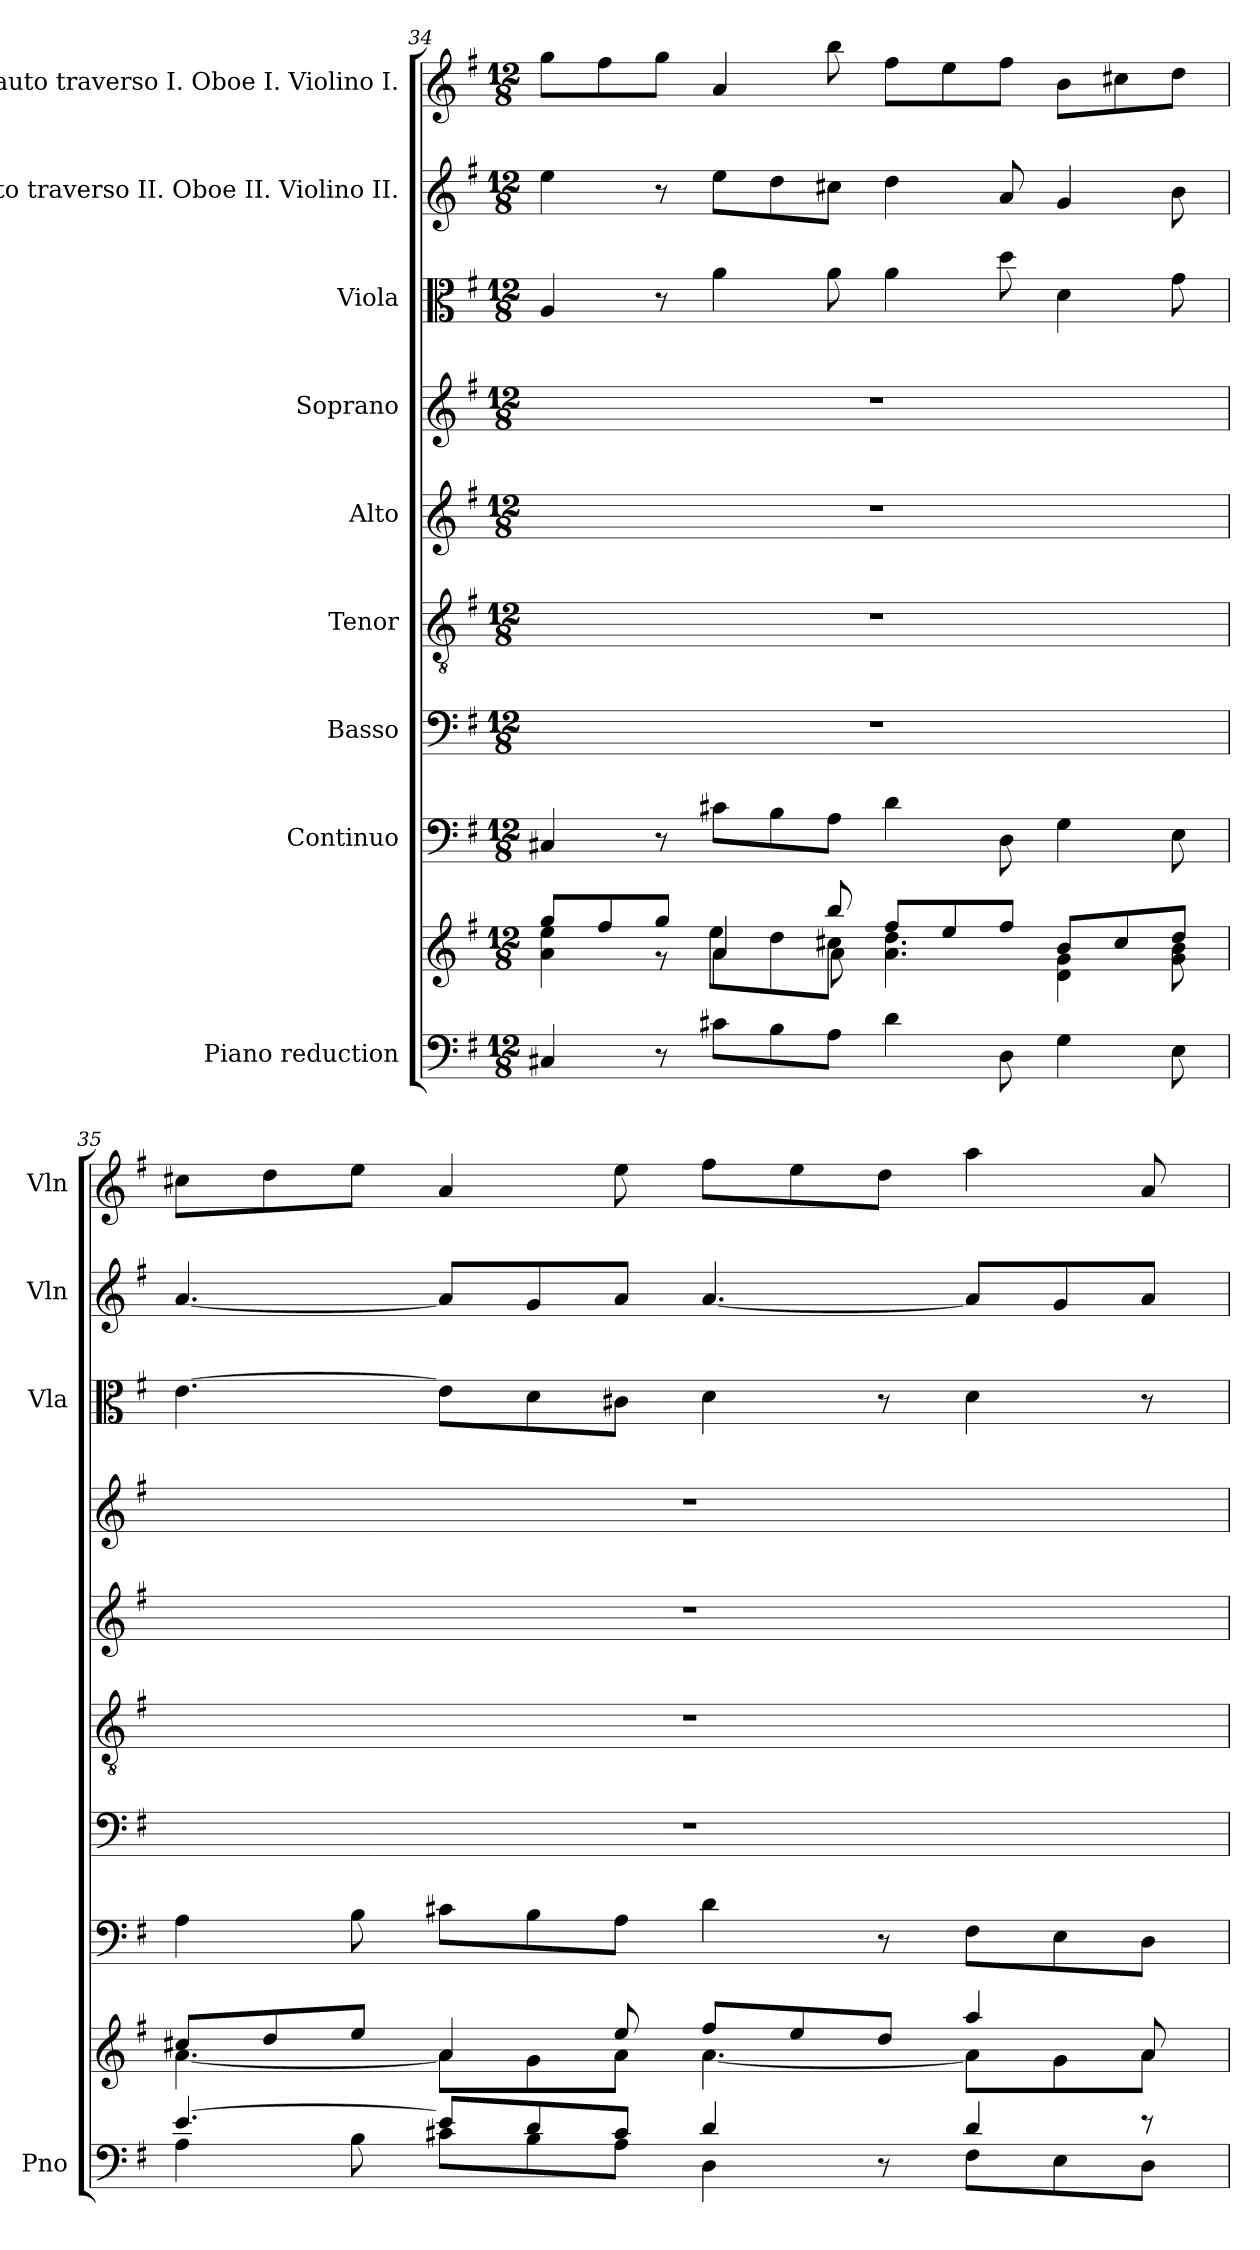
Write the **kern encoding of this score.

**kern	**kern	**kern	**kern	**kern	**kern	**kern	**kern	**kern	**kern
*part9	*part9	*part8	*part7	*part6	*part5	*part4	*part3	*part2	*part1
*staff10	*staff9	*staff8	*staff7	*staff6	*staff5	*staff4	*staff3	*staff2	*staff1
*I"Piano reduction	*	*I"Continuo	*I"Basso	*I"Tenor	*I"Alto	*I"Soprano	*I"Viola	*I"Flauto traverso II. Oboe II. Violino II.	*I"Flauto traverso I. Oboe I. Violino I.
*I'Pno	*	*	*	*	*	*	*I'Vla	*I'Vln	*I'Vln
*clefF4	*clefG2	*clefF4	*clefF4	*clefGv2	*clefG2	*clefG2	*clefC3	*clefG2	*clefG2
*k[f#]	*k[f#]	*k[f#]	*k[f#]	*k[f#]	*k[f#]	*k[f#]	*k[f#]	*k[f#]	*k[f#]
*M12/8	*M12/8	*M12/8	*M12/8	*M12/8	*M12/8	*M12/8	*M12/8	*M12/8	*M12/8
=34	=34	=34	=34	=34	=34	=34	=34	=34	=34
*	*^	*	*	*	*	*	*	*	*
*	*	*^	*	*	*	*	*	*	*	*
4C#X/	8gg/L	4a\ 4ee\	4.ryy	4C#X/	1.r	1.r	1.r	1.r	4A/	4ee\	8gg\L
.	8ff#/	.	.	.	.	.	.	.	.	.	8ff#\
8r	8gg/J	8r	.	8r	.	.	.	.	8r	8r	8gg\J
8c#X\L	4a/	8ee\L	4a\	8c#X\L	.	.	.	.	4a\	8ee\L	4a/
8B\	.	8dd\	.	8B\	.	.	.	.	.	8dd\	.
8A\J	8bb/	8cc#X\J	8a\	8A\J	.	.	.	.	8a\	8cc#X\J	8bb\
4d\	8ff#/L	4.a\ 4.dd\	4ryy	4d\	.	.	.	.	4a\	4dd\	8ff#\L
.	8ee/	.	.	.	.	.	.	.	.	.	8ee\
8D\	8ff#/J	.	2ryy	8D\	.	.	.	.	8dd\	8a/	8ff#\J
4G\	8b/L	4d\ 4g\	.	4G\	.	.	.	.	4d\	4g/	8b\L
.	8cc#/	.	.	.	.	.	.	.	.	.	8cc#X\
8E\	8dd/J	8g\ 8b\	.	8E\	.	.	.	.	8g\	8b\	8dd\J
*	*	*v	*v	*	*	*	*	*	*	*	*
=35	=35	=35	=35	=35	=35	=35	=35	=35	=35	=35
*^	*	*	*	*	*	*	*	*	*	*
[4.e/	4A\	8cc#X/L	[4.a\	4A\	1.r	1.r	1.r	1.r	[4.e\	[4.a/	8cc#X\L
.	.	8dd/	.	.	.	.	.	.	.	.	8dd\
.	8B\	8ee/J	.	8B\	.	.	.	.	.	.	8ee\J
8e/L]	8c#X\L	4a/	8a\L]	8c#X\L	.	.	.	.	8e\L]	8a/L]	4a/
8d/	8B\	.	8g\	8B\	.	.	.	.	8d\	8g/	.
8c#/J	8A\J	8ee/	8a\J	8A\J	.	.	.	.	8c#X\J	8a/J	8ee\
4d/	4D\	8ff#/L	[4.a\	4d\	.	.	.	.	4d\	[4.a/	8ff#\L
.	.	8ee/	.	.	.	.	.	.	.	.	8ee\
8r	8ryy	8dd/J	.	8r	.	.	.	.	8r	.	8dd\J
4d/	8F#\L	4aa/	8a\L]	8F#\L	.	.	.	.	4d\	8a/L]	4aa\
.	8E\	.	8g\	8E\	.	.	.	.	.	8g/	.
8r	8D\J	8a/	8a\J	8D\J	.	.	.	.	8r	8a/J	8a/
*v	*v	*	*	*	*	*	*	*	*	*	*
*	*v	*v	*	*	*	*	*	*	*	*
=	=	=	=	=	=	=	=	=	=
*-	*-	*-	*-	*-	*-	*-	*-	*-	*-
